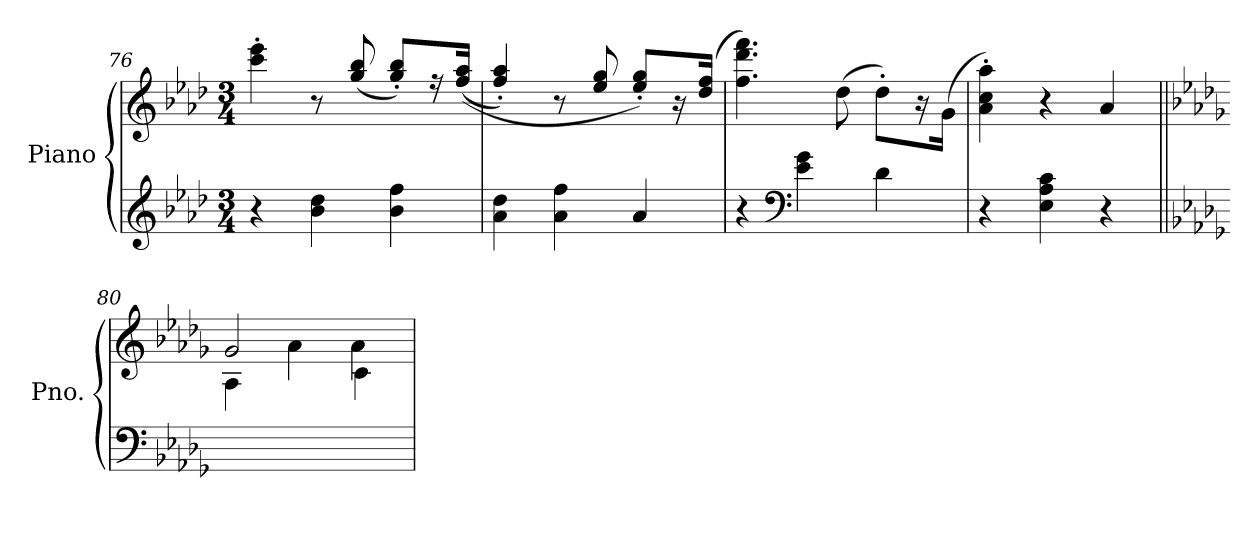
**kern	**kern
*part1	*part1
*staff2	*staff1
*I"Piano	*
*I'Pno.	*
*clefG2	*clefG2
*k[b-e-a-d-]	*k[b-e-a-d-]
*M3/4	*M3/4
=76	=76
4r	4ccc\' 4eee-\'
4b-\ 4dd-\	8r
.	(<8gg/ 8bb-/
4b-\ 4ff\	8gg/' 8bb-/'L)
.	16r
.	(<(<16ff/ 16aa-/Jk
=77	=77
4a-\ 4dd-\	4ff/' 4aa-/')
4a-\ 4ff\	8r
.	8ee-/ 8gg/
4a-/	8ee-/' 8gg/'L)
.	16r
.	(<16dd-/ 16ff/Jk
=78	=78
4r	4.ff\ 4.ddd-\ 4.fff\)
*clefF4	*
4e-\ 4g\	.
.	(>8dd-\
4d-\	8dd-'\L)
.	16r
.	(>16g\Jk
=79	=79
4r	4a-\' 4cc\' 4aa-\')
4E-\ 4A-\ 4c\	4r
4r	4a-/
!!LO:LB:g=z
=80||	=80||
*k[b-e-a-d-g-]	*k[b-e-a-d-g-]
*	*^
*	*	*^
2.ryy	2.ryy	4A-\	2g-/
.	.	4a-\	.
.	.	4a-\	4c\
*	*v	*v	*v
=	=
*-	*-
